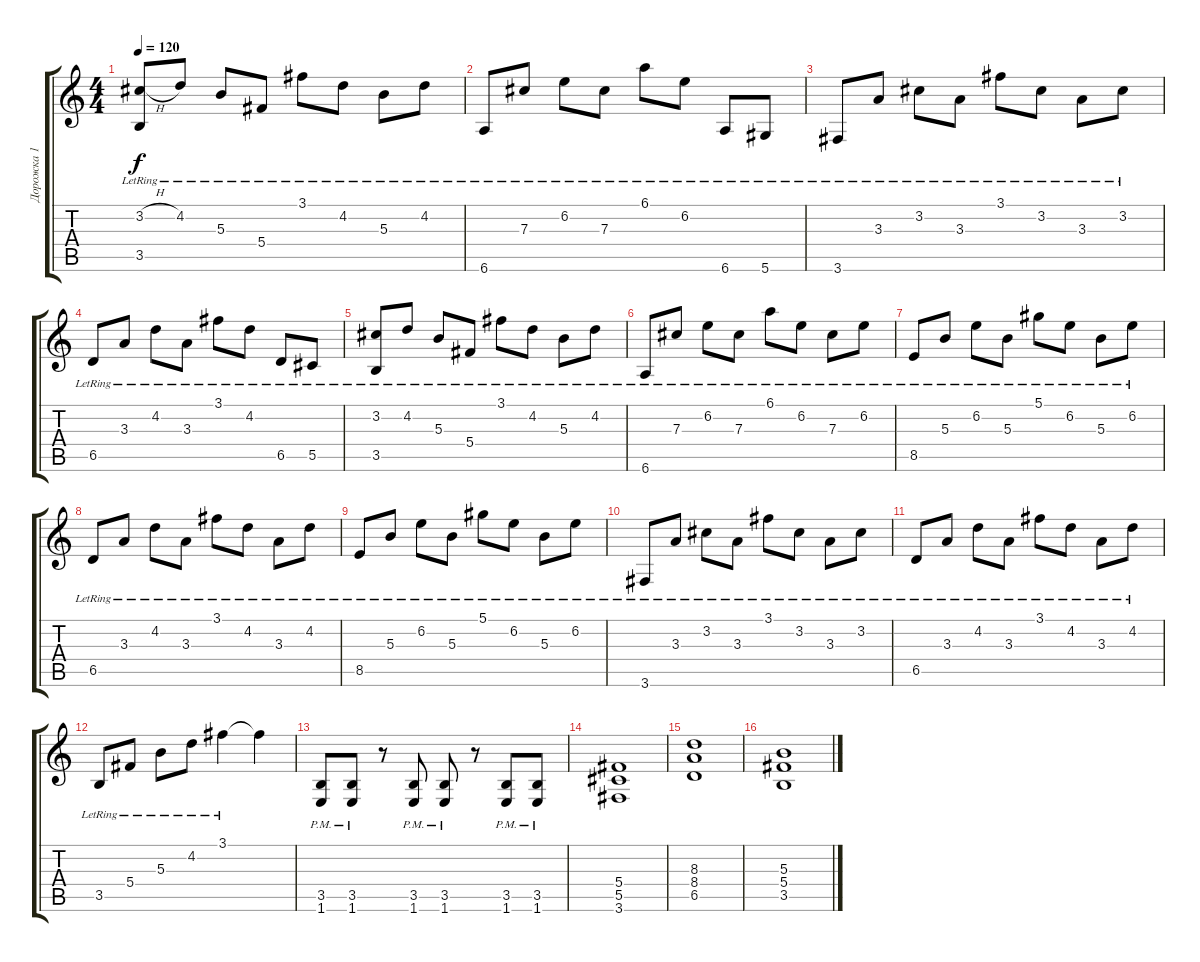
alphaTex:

\track ("Дорожка 1" "Дорожка 1") {instrument acousticguitarsteel}
\staff {score tabs}
\tuning (Eb4 Bb3 Gb3 Db3 Ab2 Eb2) {hide}
\ts (4 4)
\tempo 120
\clef g2
\ks c
(3.2{h lr} 3.5{lr}).8{dy f} 4.2{lr}.8 5.3{lr}.8 5.4{lr}.8 3.1{lr}.8 4.2{lr}.8 5.3{lr}.8 4.2{lr}.8 |
6.6{lr}.8 7.3{lr}.8 6.2{lr}.8 7.3{lr}.8 6.1{lr}.8 6.2{lr}.8 6.6{lr}.8 5.6{lr}.8 |
3.6{lr}.8 3.3{lr}.8 3.2{lr}.8 3.3{lr}.8 3.1{lr}.8 3.2{lr}.8 3.3{lr}.8 3.2{lr}.8 |
6.5{lr}.8 3.3{lr}.8 4.2{lr}.8 3.3{lr}.8 3.1{lr}.8 4.2{lr}.8 6.5{lr}.8 5.5{lr}.8 |
(3.2{lr} 3.5{lr}).8 4.2{lr}.8 5.3{lr}.8 5.4{lr}.8 3.1{lr}.8 4.2{lr}.8 5.3{lr}.8 4.2{lr}.8 |
6.6{lr}.8 7.3{lr}.8 6.2{lr}.8 7.3{lr}.8 6.1{lr}.8 6.2{lr}.8 7.3{lr}.8 6.2{lr}.8 |
8.5{lr}.8 5.3{lr}.8 6.2{lr}.8 5.3{lr}.8 5.1{lr}.8 6.2{lr}.8 5.3{lr}.8 6.2{lr}.8 |
6.5{lr}.8 3.3{lr}.8 4.2{lr}.8 3.3{lr}.8 3.1{lr}.8 4.2{lr}.8 3.3{lr}.8 4.2{lr}.8 |
8.5{lr}.8 5.3{lr}.8 6.2{lr}.8 5.3{lr}.8 5.1{lr}.8 6.2{lr}.8 5.3{lr}.8 6.2{lr}.8 |
3.6{lr}.8 3.3{lr}.8 3.2{lr}.8 3.3{lr}.8 3.1{lr}.8 3.2{lr}.8 3.3{lr}.8 3.2{lr}.8 |
6.5{lr}.8 3.3{lr}.8 4.2{lr}.8 3.3{lr}.8 3.1{lr}.8 4.2{lr}.8 3.3{lr}.8 4.2{lr}.8 |
3.5{lr}.8 5.4{lr}.8 5.3{lr}.8 4.2{lr}.8 3.1{lr}.4 3.1{t}.4 |
(3.5{pm} 1.6).8{instrument distortionguitar} (3.5{pm} 1.6).8 r.8 (3.5{pm} 1.6).8 (3.5{pm} 1.6).8 r.8 (3.5{pm} 1.6).8 (3.5{pm} 1.6).8 |
(5.4 5.5 3.6).1 |
(8.3 8.4 6.5).1 |
(5.3 5.4 3.5).1
